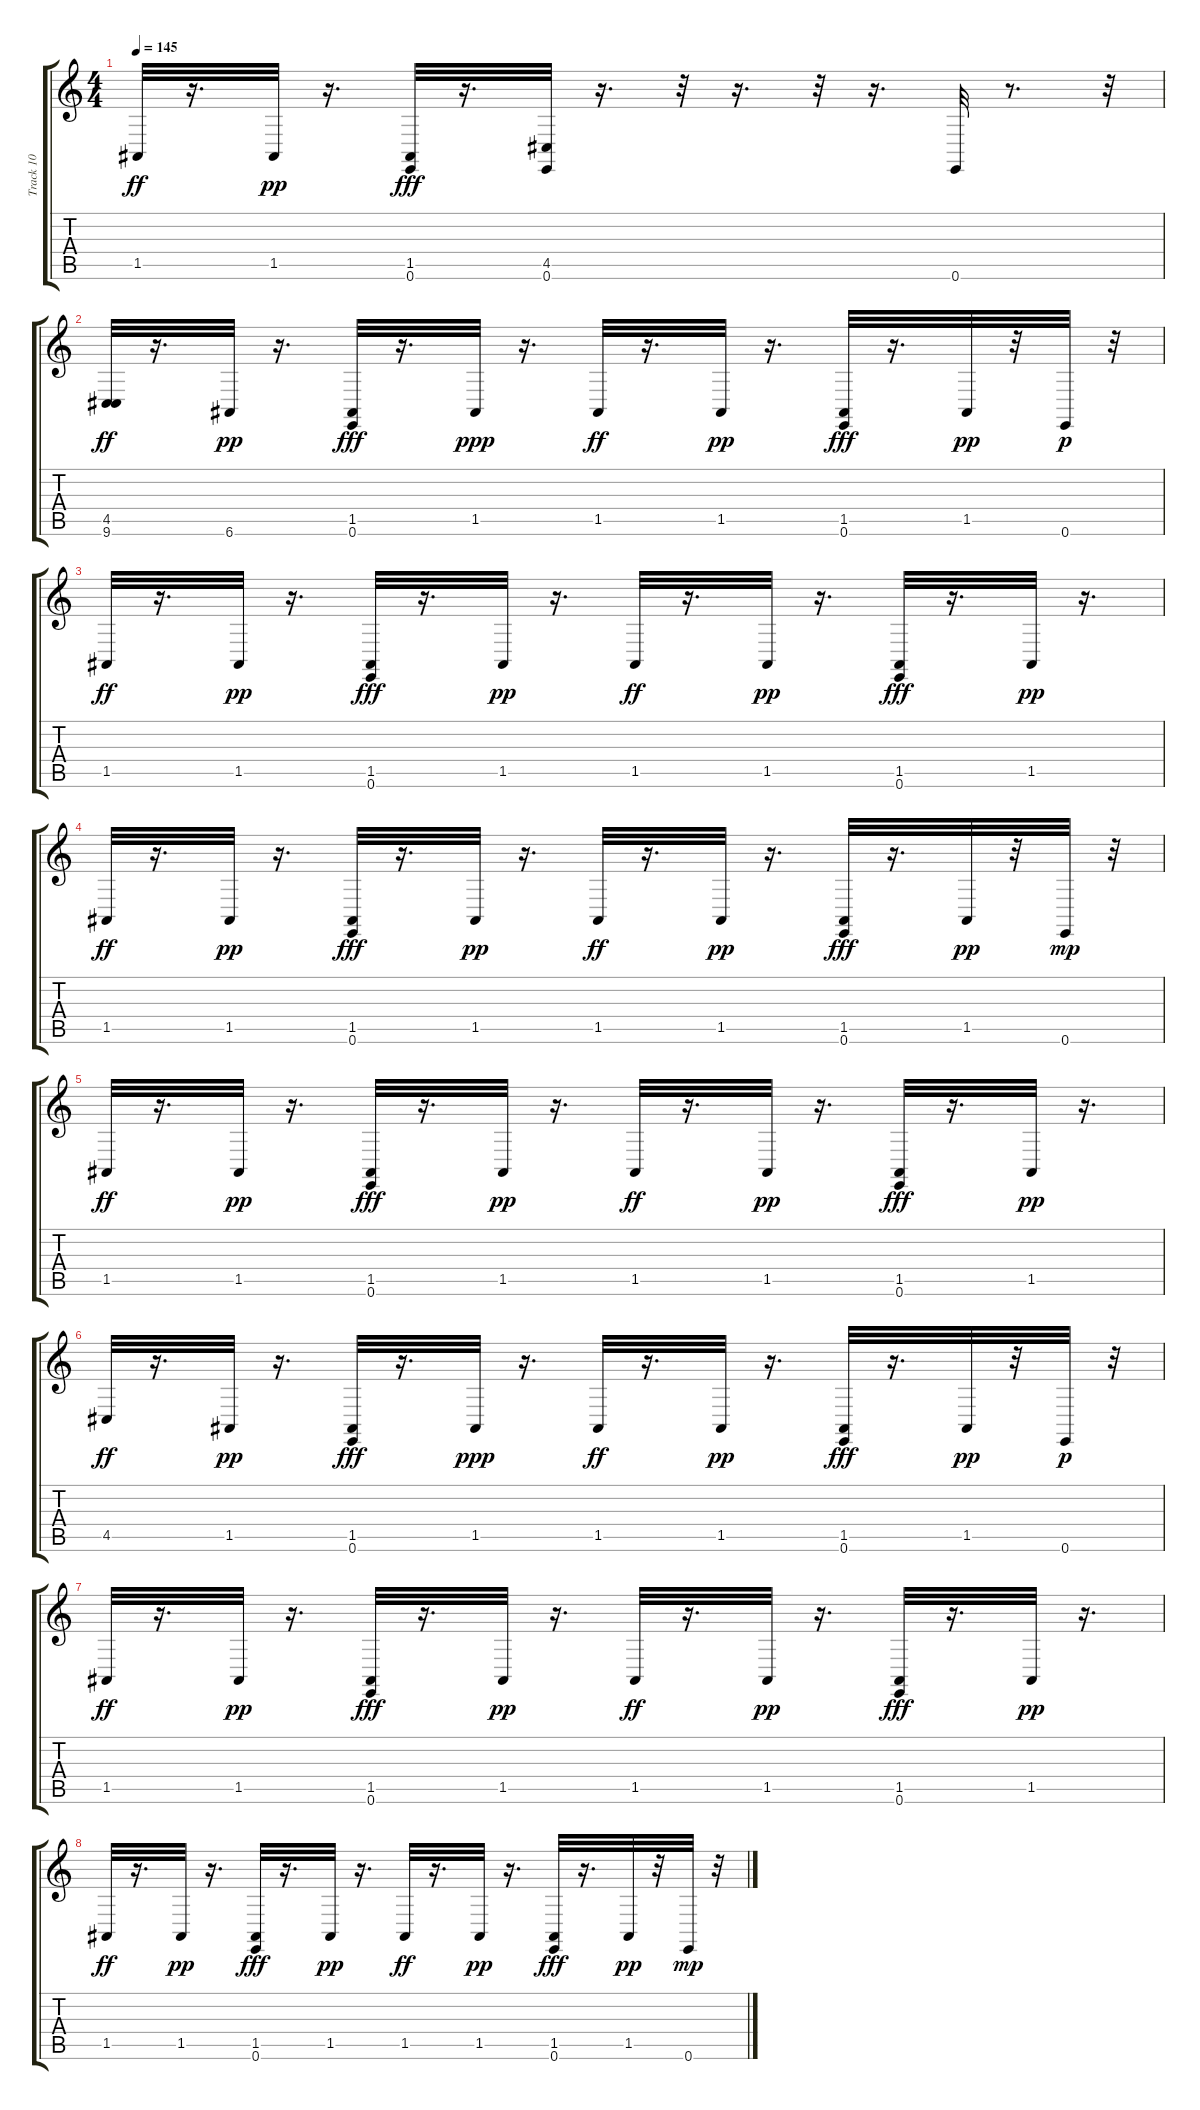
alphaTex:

\track ("Track 10" "Track 10") {instrument acousticgrandpiano}
\staff {score tabs}
\tuning (E4 B3 G3 D3 A2 E2) {hide}
\ts (4 4)
\tempo 145
\clef g2
\ks c
1.5.32{dy ff} r.16{d} 1.5.32{dy pp} r.16{d} (1.5 0.6).32{dy fff} r.16{d} (4.5 0.6).32 r.16{d} r.32 r.16{d} r.32 r.16{d} 0.6.32 r.8{d} r.32 |
(4.5 9.6).32{dy ff} r.16{d} 6.6.32{dy pp} r.16{d} (1.5 0.6).32{dy fff} r.16{d} 1.5.32{dy ppp} r.16{d} 1.5.32{dy ff} r.16{d} 1.5.32{dy pp} r.16{d} (1.5 0.6).32{dy fff} r.16{d} 1.5.32{dy pp} r.32 0.6.32{dy p} r.32 |
1.5.32{dy ff} r.16{d} 1.5.32{dy pp} r.16{d} (1.5 0.6).32{dy fff} r.16{d} 1.5.32{dy pp} r.16{d} 1.5.32{dy ff} r.16{d} 1.5.32{dy pp} r.16{d} (1.5 0.6).32{dy fff} r.16{d} 1.5.32{dy pp} r.16{d} |
1.5.32{dy ff} r.16{d} 1.5.32{dy pp} r.16{d} (1.5 0.6).32{dy fff} r.16{d} 1.5.32{dy pp} r.16{d} 1.5.32{dy ff} r.16{d} 1.5.32{dy pp} r.16{d} (1.5 0.6).32{dy fff} r.16{d} 1.5.32{dy pp} r.32 0.6.32{dy mp} r.32 |
1.5.32{dy ff} r.16{d} 1.5.32{dy pp} r.16{d} (1.5 0.6).32{dy fff} r.16{d} 1.5.32{dy pp} r.16{d} 1.5.32{dy ff} r.16{d} 1.5.32{dy pp} r.16{d} (1.5 0.6).32{dy fff} r.16{d} 1.5.32{dy pp} r.16{d} |
4.5.32{dy ff} r.16{d} 1.5.32{dy pp} r.16{d} (1.5 0.6).32{dy fff} r.16{d} 1.5.32{dy ppp} r.16{d} 1.5.32{dy ff} r.16{d} 1.5.32{dy pp} r.16{d} (1.5 0.6).32{dy fff} r.16{d} 1.5.32{dy pp} r.32 0.6.32{dy p} r.32 |
1.5.32{dy ff} r.16{d} 1.5.32{dy pp} r.16{d} (1.5 0.6).32{dy fff} r.16{d} 1.5.32{dy pp} r.16{d} 1.5.32{dy ff} r.16{d} 1.5.32{dy pp} r.16{d} (1.5 0.6).32{dy fff} r.16{d} 1.5.32{dy pp} r.16{d} |
1.5.32{dy ff} r.16{d} 1.5.32{dy pp} r.16{d} (1.5 0.6).32{dy fff} r.16{d} 1.5.32{dy pp} r.16{d} 1.5.32{dy ff} r.16{d} 1.5.32{dy pp} r.16{d} (1.5 0.6).32{dy fff} r.16{d} 1.5.32{dy pp} r.32 0.6.32{dy mp} r.32
